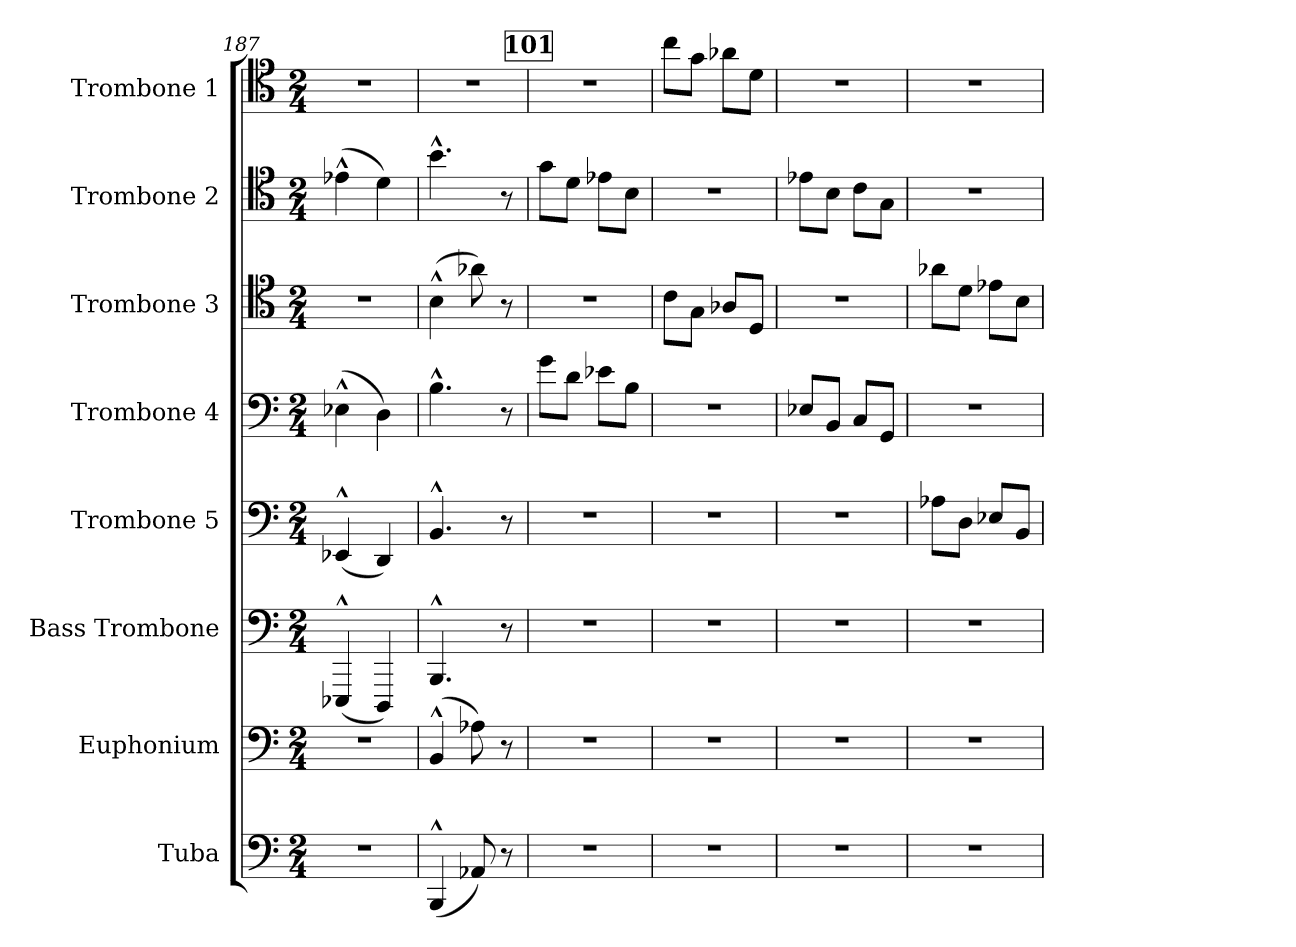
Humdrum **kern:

**kern	**kern	**kern	**kern	**kern	**kern	**kern	**kern
*part8	*part7	*part6	*part5	*part4	*part3	*part2	*part1
*staff8	*staff7	*staff6	*staff5	*staff4	*staff3	*staff2	*staff1
*I"Tuba	*I"Euphonium	*I"Bass Trombone	*I"Trombone 5	*I"Trombone 4	*I"Trombone 3	*I"Trombone 2	*I"Trombone 1
*I'Tba.	*I'Euph.	*I'B. Tbn.	*I'Tbn. 5	*I'Tbn. 4	*I'Tbn. 3	*I'Tbn. 2	*I'Tbn. 1
*clefF4	*clefF4	*clefF4	*clefF4	*clefF4	*clefC4	*clefC4	*clefC4
*k[]	*k[]	*k[]	*k[]	*k[]	*k[]	*k[]	*k[]
*M2/4	*M2/4	*M2/4	*M2/4	*M2/4	*M2/4	*M2/4	*M2/4
=187	=187	=187	=187	=187	=187	=187	=187
2r	2r	(<4EEE-X^^/	(<4EE-X^^/	(>4E-X^^\	2r	(>4e-X^^\	2r
.	.	4DDD/)	4DD/)	4D\)	.	4d\)	.
=188	=188	=188	=188	=188	=188	=188	=188
(<4BBB^^/	(>4BB^^/	4.BBB^^/	4.BB^^/	4.B^^\	(>4B^^\	4.b^^\	2r
8AA-X/)	8A-X\)	.	.	.	8a-X\)	.	.
8r	8r	8r	8r	8r	8r	8r	.
!!LO:REH:place=s1:a:B:fs=14:t=101
=189	=189	=189	=189	=189	=189	=189	=189
2r	2r	2r	2r	8g\L	2r	8g\L	2r
.	.	.	.	8d\J	.	8d\J	.
.	.	.	.	8e-X\L	.	8e-X\L	.
.	.	.	.	8B\J	.	8B\J	.
=190	=190	=190	=190	=190	=190	=190	=190
2r	2r	2r	2r	2r	8c\L	2r	8cc\L
.	.	.	.	.	8G\J	.	8g\J
.	.	.	.	.	8A-X/L	.	8a-X\L
.	.	.	.	.	8D/J	.	8d\J
=191	=191	=191	=191	=191	=191	=191	=191
2r	2r	2r	2r	8E-X/L	2r	8e-X\L	2r
.	.	.	.	8BB/J	.	8B\J	.
.	.	.	.	8C/L	.	8c\L	.
.	.	.	.	8GG/J	.	8G\J	.
=192	=192	=192	=192	=192	=192	=192	=192
2r	2r	2r	8A-X\L	2r	8a-X\L	2r	2r
.	.	.	8D\J	.	8d\J	.	.
.	.	.	8E-X/L	.	8e-X\L	.	.
.	.	.	8BB/J	.	8B\J	.	.
=	=	=	=	=	=	=	=
*-	*-	*-	*-	*-	*-	*-	*-
